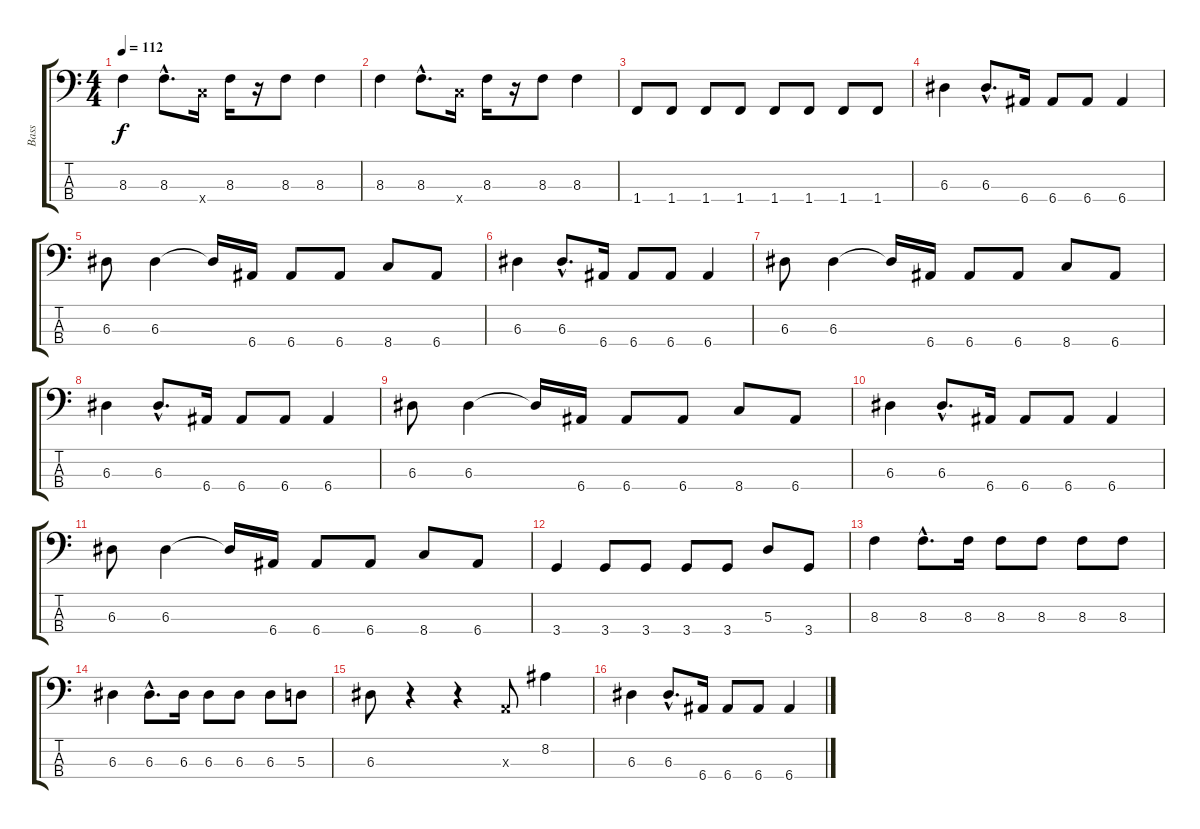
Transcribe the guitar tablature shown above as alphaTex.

\track ("Bass" "Bass") {instrument electricbassfinger}
\staff {score tabs}
\tuning (G2 D2 A1 E1) {hide}
\ts (4 4)
\tempo 112
\clef f4
\ks c
8.3.4{dy f} 8.3{hac}.8{d} 8.4{x}.16 8.3.16 r.16 8.3.8 8.3.4 |
8.3.4 8.3{hac}.8{d} 8.4{x}.16 8.3.16 r.16 8.3.8 8.3.4 |
1.4.8 1.4.8 1.4.8 1.4.8 1.4.8 1.4.8 1.4.8 1.4.8 |
6.3.4 6.3{hac}.8{d} 6.4.16 6.4.8 6.4.8 6.4.4 |
6.3.8 6.3.4 6.3{t}.16 6.4.16 6.4.8 6.4.8 8.4.8 6.4.8 |
6.3.4 6.3{hac}.8{d} 6.4.16 6.4.8 6.4.8 6.4.4 |
6.3.8 6.3.4 6.3{t}.16 6.4.16 6.4.8 6.4.8 8.4.8 6.4.8 |
6.3.4 6.3{hac}.8{d} 6.4.16 6.4.8 6.4.8 6.4.4 |
6.3.8 6.3.4 6.3{t}.16 6.4.16 6.4.8 6.4.8 8.4.8 6.4.8 |
6.3.4 6.3{hac}.8{d} 6.4.16 6.4.8 6.4.8 6.4.4 |
6.3.8 6.3.4 6.3{t}.16 6.4.16 6.4.8 6.4.8 8.4.8 6.4.8 |
3.4.4 3.4.8 3.4.8 3.4.8 3.4.8 5.3.8 3.4.8 |
8.3.4 8.3{hac}.8{d} 8.3.16 8.3.8 8.3.8 8.3.8 8.3.8 |
6.3.4 6.3{hac}.8{d} 6.3.16 6.3.8 6.3.8 6.3.8 5.3.8 |
6.3.8 r.4 r.4 0.3{x}.8 8.2.4 |
6.3.4 6.3{hac}.8{d} 6.4.16 6.4.8 6.4.8 6.4.4
